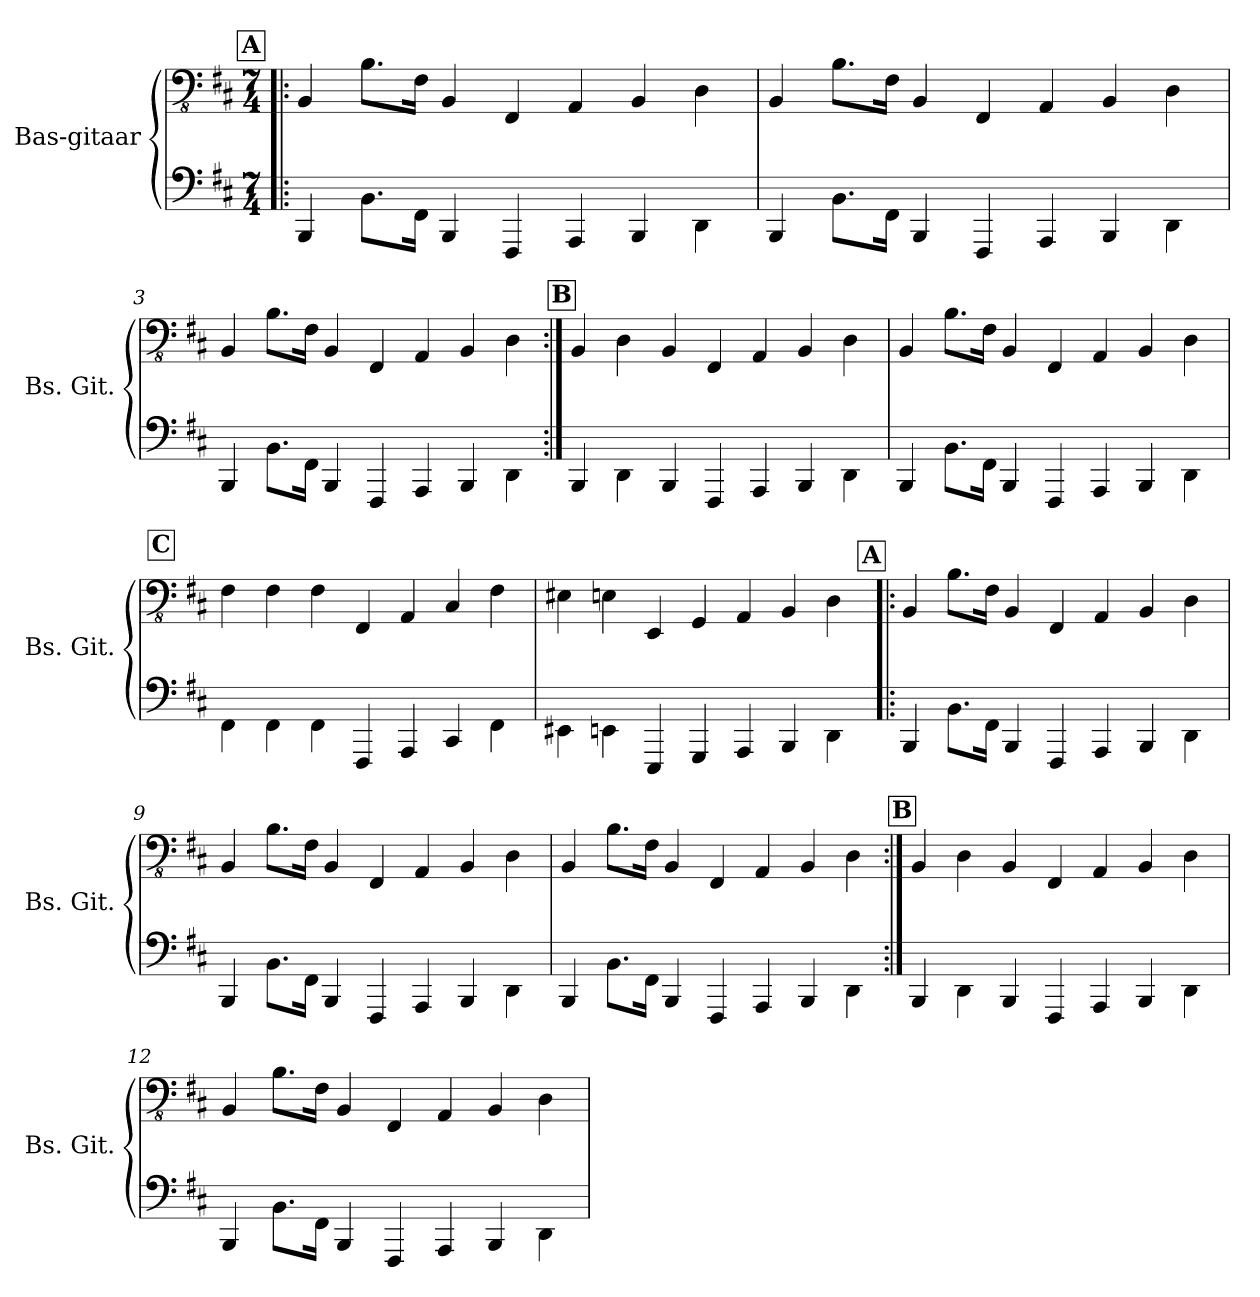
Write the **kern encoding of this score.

**kern	**kern
*part1	*part1
*staff2	*staff1
*I"Bas-gitaar	*
*I'Bs. Git.	*
*stria4	*
*	*clefFv4
*k[f#c#]	*k[f#c#]
*M7/4	*M7/4
!!LO:REH:place=s1:a:B:fs=14:t=A
=1!|:	=1!|:
4BBB/	4BBB/
8.BB\L	8.BB\L
16FF#\Jk	16FF#\Jk
4BBB/	4BBB/
4FFF#/	4FFF#/
4AAA/	4AAA/
4BBB/	4BBB/
4DD\	4DD\
=2	=2
4BBB/	4BBB/
8.BB\L	8.BB\L
16FF#\Jk	16FF#\Jk
4BBB/	4BBB/
4FFF#/	4FFF#/
4AAA/	4AAA/
4BBB/	4BBB/
4DD\	4DD\
=3	=3
4BBB/	4BBB/
8.BB\L	8.BB\L
16FF#\Jk	16FF#\Jk
4BBB/	4BBB/
4FFF#/	4FFF#/
4AAA/	4AAA/
4BBB/	4BBB/
4DD\	4DD\
!!LO:REH:place=s1:a:B:fs=14:t=B
=4:|!	=4:|!
4BBB/	4BBB/
4DD\	4DD\
4BBB/	4BBB/
4FFF#/	4FFF#/
4AAA/	4AAA/
4BBB/	4BBB/
4DD\	4DD\
!!LO:LB:g=z
=5	=5
4BBB/	4BBB/
8.BB\L	8.BB\L
16FF#\Jk	16FF#\Jk
4BBB/	4BBB/
4FFF#/	4FFF#/
4AAA/	4AAA/
4BBB/	4BBB/
4DD\	4DD\
!!LO:REH:place=s1:a:B:fs=14:t=C
=6	=6
4FF#\	4FF#\
4FF#\	4FF#\
4FF#\	4FF#\
4FFF#/	4FFF#/
4AAA/	4AAA/
4CC#/	4CC#/
4FF#\	4FF#\
=7	=7
4EE#\	4EE#X\
4EE\	4EEn\
4EEE/	4EEE/
4GGG/	4GGG/
4AAA/	4AAA/
4BBB/	4BBB/
4DD\	4DD\
!!LO:REH:place=s1:a:B:fs=14:t=A
=8!|:	=8!|:
4BBB/	4BBB/
8.BB\L	8.BB\L
16FF#\Jk	16FF#\Jk
4BBB/	4BBB/
4FFF#/	4FFF#/
4AAA/	4AAA/
4BBB/	4BBB/
4DD\	4DD\
!!LO:LB:g=z
=9	=9
4BBB/	4BBB/
8.BB\L	8.BB\L
16FF#\Jk	16FF#\Jk
4BBB/	4BBB/
4FFF#/	4FFF#/
4AAA/	4AAA/
4BBB/	4BBB/
4DD\	4DD\
=10	=10
4BBB/	4BBB/
8.BB\L	8.BB\L
16FF#\Jk	16FF#\Jk
4BBB/	4BBB/
4FFF#/	4FFF#/
4AAA/	4AAA/
4BBB/	4BBB/
4DD\	4DD\
!!LO:REH:place=s1:a:B:fs=14:t=B
=11:|!	=11:|!
4BBB/	4BBB/
4DD\	4DD\
4BBB/	4BBB/
4FFF#/	4FFF#/
4AAA/	4AAA/
4BBB/	4BBB/
4DD\	4DD\
=12	=12
4BBB/	4BBB/
8.BB\L	8.BB\L
16FF#\Jk	16FF#\Jk
4BBB/	4BBB/
4FFF#/	4FFF#/
4AAA/	4AAA/
4BBB/	4BBB/
4DD\	4DD\
=	=
*-	*-
